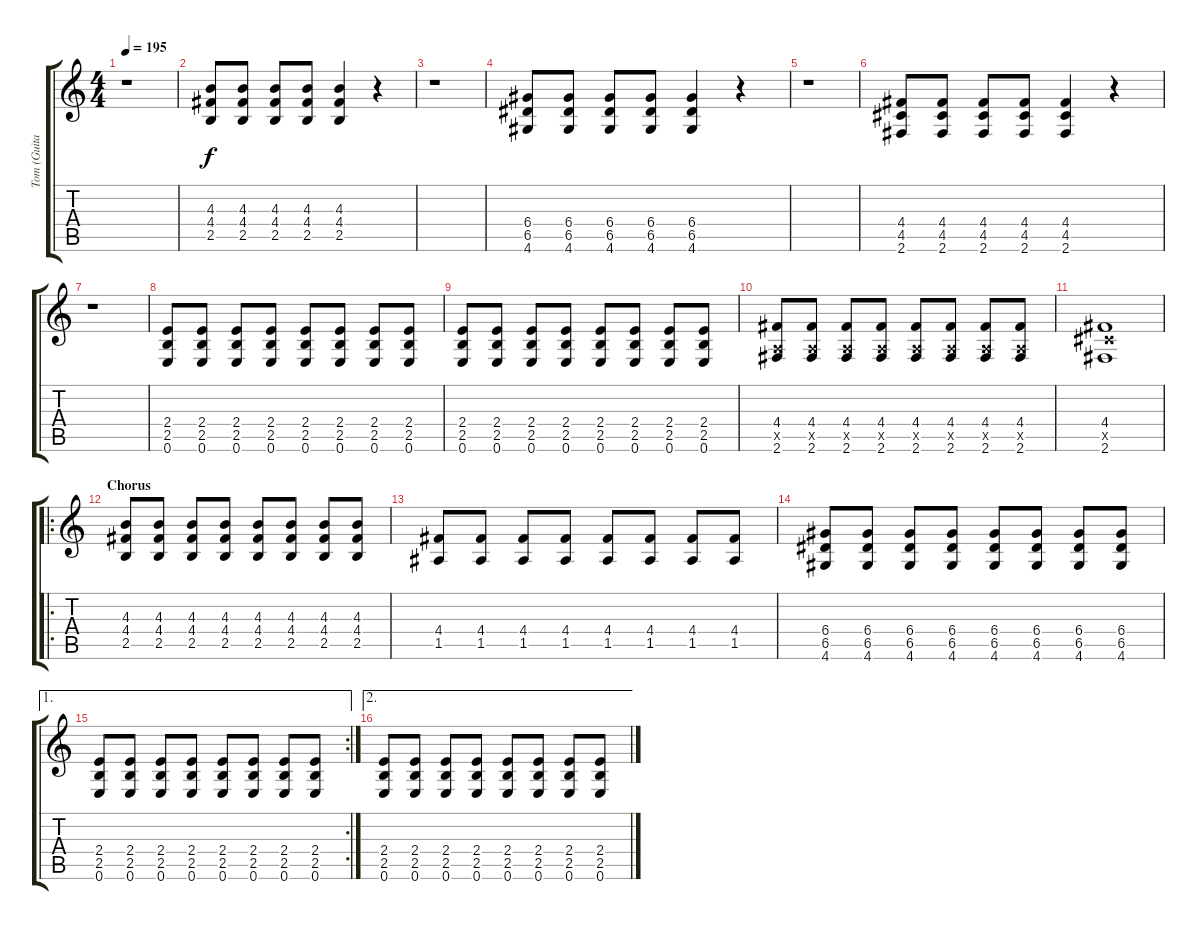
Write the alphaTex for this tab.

\track ("Tom (Guitar 2)" "Tom (Guita") {instrument distortionguitar}
\staff {score tabs}
\tuning (E4 B3 G3 D3 A2 E2) {hide}
\ts (4 4)
\tempo 195
\clef g2
\ks c
r.1{dy f} |
(4.3 4.4 2.5).8 (4.3 4.4 2.5).8 (4.3 4.4 2.5).8 (4.3 4.4 2.5).8 (4.3 4.4 2.5).4 r.4 |
r.1 |
(6.4 6.5 4.6).8 (6.4 6.5 4.6).8 (6.4 6.5 4.6).8 (6.4 6.5 4.6).8 (6.4 6.5 4.6).4 r.4 |
r.1 |
(4.4 4.5 2.6).8 (4.4 4.5 2.6).8 (4.4 4.5 2.6).8 (4.4 4.5 2.6).8 (4.4 4.5 2.6).4 r.4 |
r.1 |
(2.4 2.5 0.6).8 (2.4 2.5 0.6).8 (2.4 2.5 0.6).8 (2.4 2.5 0.6).8 (2.4 2.5 0.6).8 (2.4 2.5 0.6).8 (2.4 2.5 0.6).8 (2.4 2.5 0.6).8 |
(2.4 2.5 0.6).8 (2.4 2.5 0.6).8 (2.4 2.5 0.6).8 (2.4 2.5 0.6).8 (2.4 2.5 0.6).8 (2.4 2.5 0.6).8 (2.4 2.5 0.6).8 (2.4 2.5 0.6).8 |
(4.4 0.5{x} 2.6).8 (4.4 0.5{x} 2.6).8 (4.4 0.5{x} 2.6).8 (4.4 0.5{x} 2.6).8 (4.4 0.5{x} 2.6).8 (4.4 0.5{x} 2.6).8 (4.4 0.5{x} 2.6).8 (4.4 0.5{x} 2.6).8 |
(4.4 4.5{x} 2.6).1 |
\ro
\section ("" "Chorus")
(4.3 4.4 2.5).8 (4.3 4.4 2.5).8 (4.3 4.4 2.5).8 (4.3 4.4 2.5).8 (4.3 4.4 2.5).8 (4.3 4.4 2.5).8 (4.3 4.4 2.5).8 (4.3 4.4 2.5).8 |
(4.4 1.5).8 (4.4 1.5).8 (4.4 1.5).8 (4.4 1.5).8 (4.4 1.5).8 (4.4 1.5).8 (4.4 1.5).8 (4.4 1.5).8 |
(6.4 6.5 4.6).8 (6.4 6.5 4.6).8 (6.4 6.5 4.6).8 (6.4 6.5 4.6).8 (6.4 6.5 4.6).8 (6.4 6.5 4.6).8 (6.4 6.5 4.6).8 (6.4 6.5 4.6).8 |
\ae 1
\rc 2
(2.4 2.5 0.6).8 (2.4 2.5 0.6).8 (2.4 2.5 0.6).8 (2.4 2.5 0.6).8 (2.4 2.5 0.6).8 (2.4 2.5 0.6).8 (2.4 2.5 0.6).8 (2.4 2.5 0.6).8 |
\ae 2
(2.4 2.5 0.6).8 (2.4 2.5 0.6).8 (2.4 2.5 0.6).8 (2.4 2.5 0.6).8 (2.4 2.5 0.6).8 (2.4 2.5 0.6).8 (2.4 2.5 0.6).8 (2.4 2.5 0.6).8
